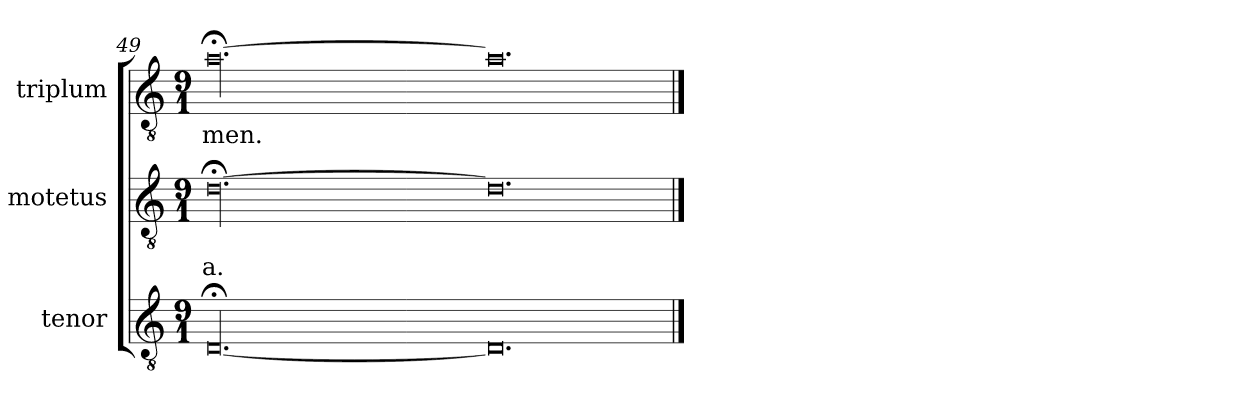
**kern	**kern	**text	**text	**kern	**text
*part3	*part2	*part2	*part2	*part1	*part1
*staff3	*staff2	*staff2	*staff2	*staff1	*staff1
*I"tenor	*I"motetus	*	*	*I"triplum	*
*clefGv2	*clefGv2	*	*	*clefGv2	*
*k[]	*k[]	*	*	*k[]	*
*C:	*C:	*	*	*C:	*
*M9/1	*M9/1	*	*	*M9/1	*
=49	=49	=49	=49	=49	=49
[00.D;</	[00.d;<\	.	-a.	[00.a;<\	-men.
0.D/]	0.d\]	.	.	0.a\]	.
==	==	==	==	==	==
*-	*-	*-	*-	*-	*-
